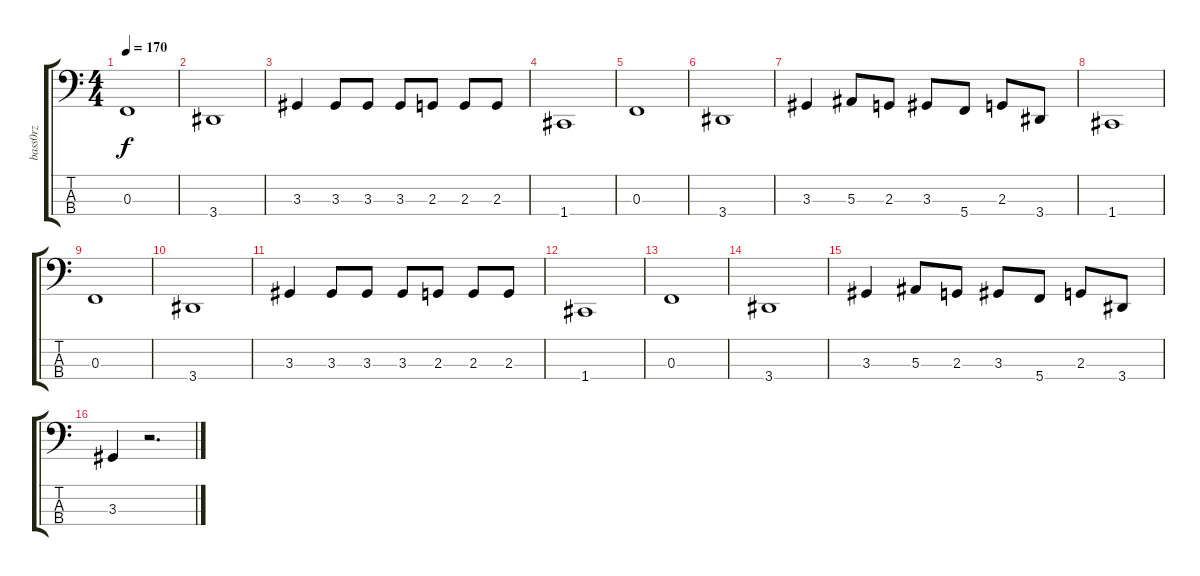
\track ("bass0rz" "bass0rz") {instrument electricbasspick}
\staff {score tabs}
\tuning (Eb2 Bb1 F1 C1) {hide}
\ts (4 4)
\tempo 170
\clef f4
\ks c
0.3.1{dy f} |
3.4.1 |
3.3.4 3.3.8 3.3.8 3.3.8 2.3.8 2.3.8 2.3.8 |
1.4.1 |
0.3.1 |
3.4.1 |
3.3.4 5.3.8 2.3.8 3.3.8 5.4.8 2.3.8 3.4.8 |
1.4.1 |
0.3.1 |
3.4.1 |
3.3.4 3.3.8 3.3.8 3.3.8 2.3.8 2.3.8 2.3.8 |
1.4.1 |
0.3.1 |
3.4.1 |
3.3.4 5.3.8 2.3.8 3.3.8 5.4.8 2.3.8 3.4.8 |
3.3.4 r.2{d}
